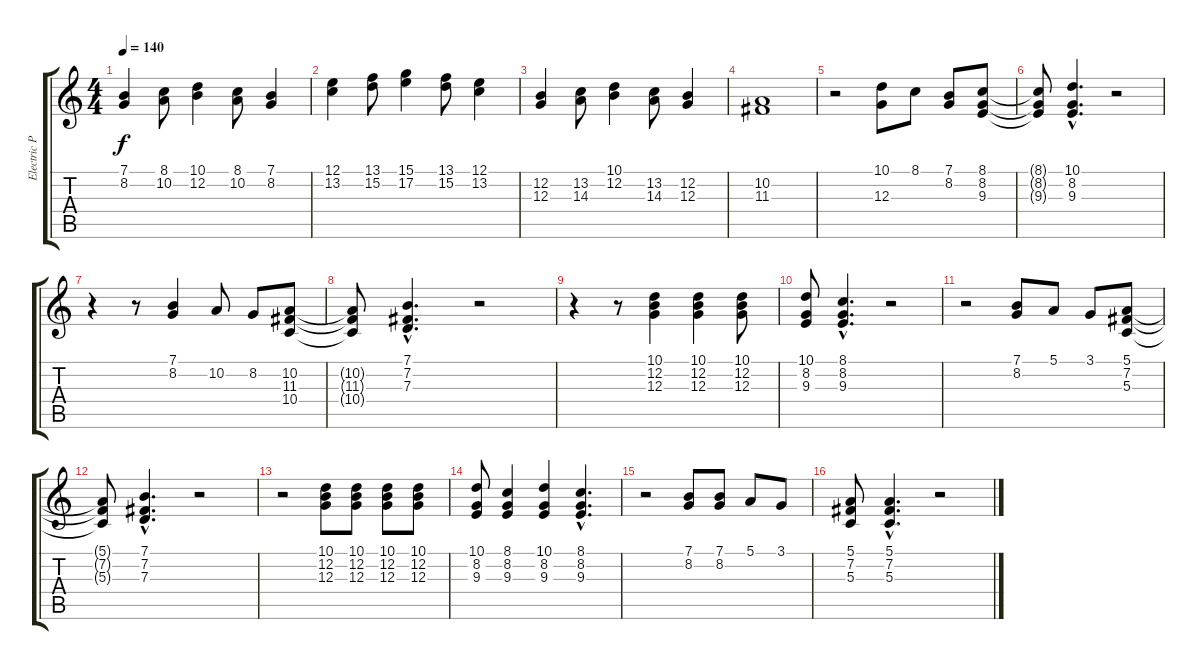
\track ("Electric Piano1" "Electric P") {instrument electricpiano1}
\staff {score tabs}
\tuning (E4 B3 G3 D3 A2 E2) {hide}
\ts (4 4)
\tempo 140
\clef g2
\ks c
(7.1 8.2).4{dy f instrument electricpiano1} (8.1 10.2).8 (10.1 12.2).4 (8.1 10.2).8 (7.1 8.2).4 |
(12.1 13.2).4 (13.1 15.2).8 (15.1 17.2).4 (13.1 15.2).8 (12.1 13.2).4 |
(12.2 12.3).4 (13.2 14.3).8 (10.1 12.2).4 (13.2 14.3).8 (12.2 12.3).4 |
(10.2 11.3).1 |
r.2 (10.1 12.3).8 8.1.8 (7.1 8.2).8 (8.1 8.2 9.3).8 |
(8.1{t} 8.2{t} 9.3{t}).8 (10.1{hac} 8.2{hac} 9.3{hac}).4{d} r.2 |
r.4 r.8 (7.1 8.2).4 10.2.8 8.2.8 (10.2 11.3 10.4).8 |
(10.2{t} 11.3{t} 10.4{t}).8 (7.1{hac} 7.2{hac} 7.3{hac}).4{d} r.2 |
r.4 r.8 (10.1 12.2 12.3).4 (10.1 12.2 12.3).4 (10.1 12.2 12.3).8 |
(10.1 8.2 9.3).8 (8.1{hac} 8.2{hac} 9.3{hac}).4{d} r.2 |
r.2 (7.1 8.2).8 5.1.8 3.1.8 (5.1 7.2 5.3).8 |
(5.1{t} 7.2{t} 5.3{t}).8 (7.1{hac} 7.2{hac} 7.3{hac}).4{d} r.2 |
r.2 (10.1 12.2 12.3).8 (10.1 12.2 12.3).8 (10.1 12.2 12.3).8 (10.1 12.2 12.3).8 |
(10.1 8.2 9.3).8 (8.1 8.2 9.3).4 (10.1 8.2 9.3).4 (8.1{hac} 8.2{hac} 9.3{hac}).4{d} |
r.2 (7.1 8.2).8 (7.1 8.2).8 5.1.8 3.1.8 |
(5.1 7.2 5.3).8 (5.1{hac} 7.2{hac} 5.3{hac}).4{d} r.2
